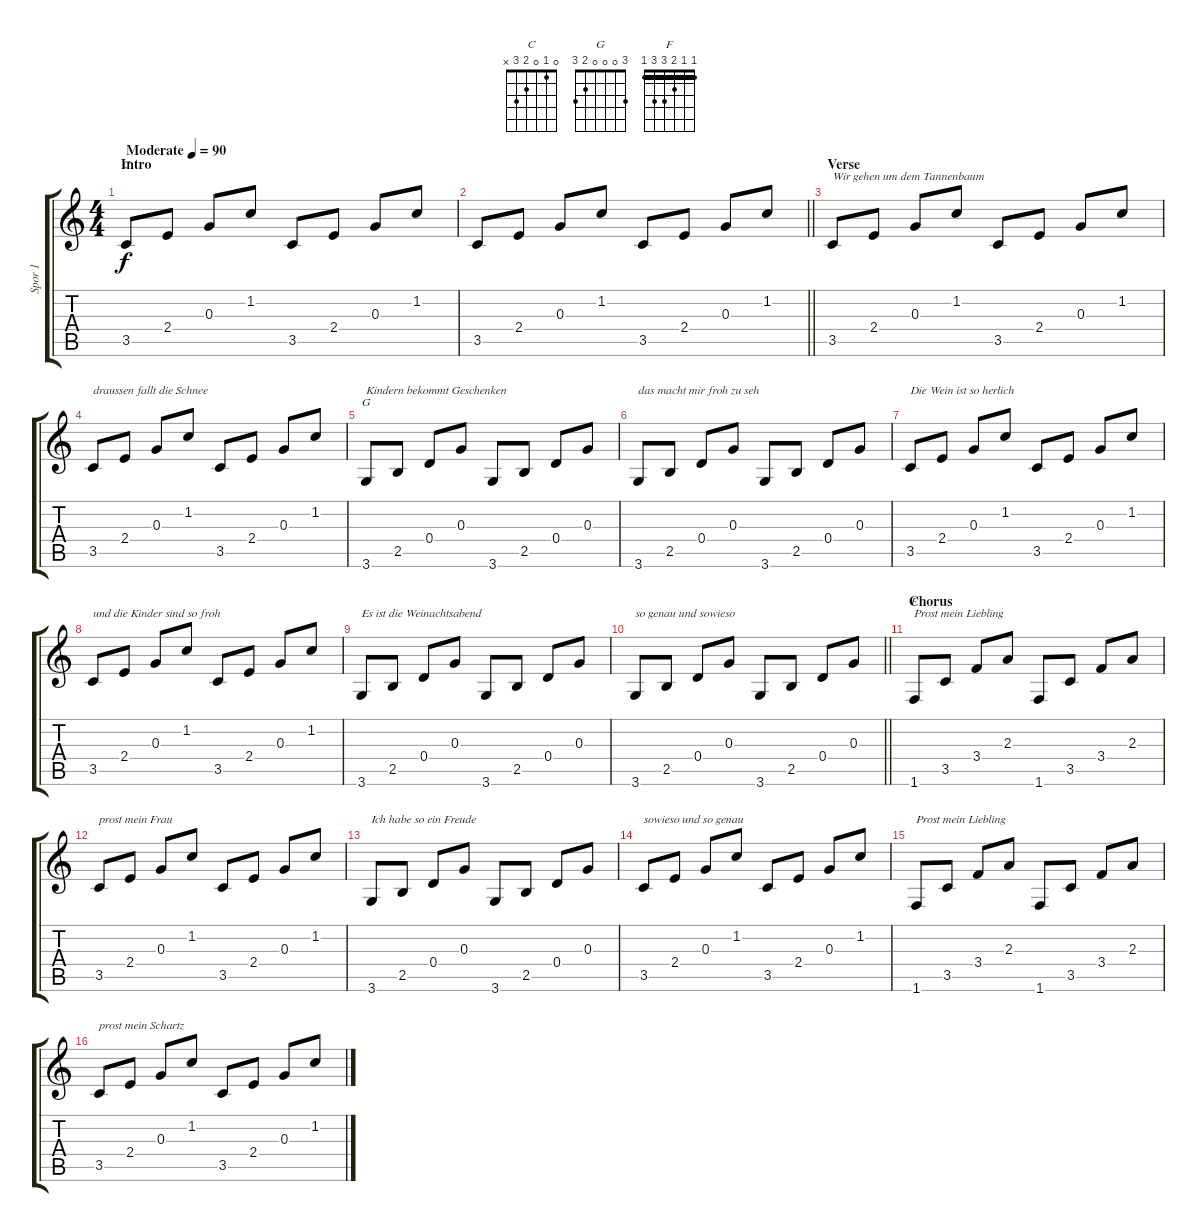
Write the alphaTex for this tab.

\track ("Spor 1" "Spor 1") {instrument acousticguitarsteel}
\staff {score tabs}
\tuning (E4 B3 G3 D3 A2 E2) {hide}
\chord ("C" 0 1 0 2 3 x)
\chord ("G" 3 0 0 0 2 3)
\chord ("F" 1 1 2 3 3 1) {barre 1}
\ts (4 4)
\section ("" "Intro")
\tempo (90 "Moderate")
\clef g2
\ks c
3.5.8{ch "C" dy f instrument acousticguitarsteel} 2.4.8 0.3.8 1.2.8 3.5.8 2.4.8 0.3.8 1.2.8 |
\barLineRight lightlight
3.5.8 2.4.8 0.3.8 1.2.8 3.5.8 2.4.8 0.3.8 1.2.8 |
\section ("" "Verse")
3.5.8{txt "Wir gehen um dem Tannenbaum"} 2.4.8 0.3.8 1.2.8 3.5.8 2.4.8 0.3.8 1.2.8 |
3.5.8{txt "draussen fallt die Schnee"} 2.4.8 0.3.8 1.2.8 3.5.8 2.4.8 0.3.8 1.2.8 |
3.6.8{ch "G" txt "Kindern bekommt Geschenken"} 2.5.8 0.4.8 0.3.8 3.6.8 2.5.8 0.4.8 0.3.8 |
3.6.8{txt "das macht mir froh zu seh"} 2.5.8 0.4.8 0.3.8 3.6.8 2.5.8 0.4.8 0.3.8 |
3.5.8{txt "Die Wein ist so herlich"} 2.4.8 0.3.8 1.2.8 3.5.8 2.4.8 0.3.8 1.2.8 |
3.5.8{txt "und die Kinder sind so froh"} 2.4.8 0.3.8 1.2.8 3.5.8 2.4.8 0.3.8 1.2.8 |
3.6.8{txt "Es ist die Weinachtsabend"} 2.5.8 0.4.8 0.3.8 3.6.8 2.5.8 0.4.8 0.3.8 |
\barLineRight lightlight
3.6.8{txt "so genau und sowieso"} 2.5.8 0.4.8 0.3.8 3.6.8 2.5.8 0.4.8 0.3.8 |
\section ("" "Chorus")
1.6.8{ch "F" txt "Prost mein Liebling"} 3.5.8 3.4.8 2.3.8 1.6.8 3.5.8 3.4.8 2.3.8 |
3.5.8{txt "prost mein Frau"} 2.4.8 0.3.8 1.2.8 3.5.8 2.4.8 0.3.8 1.2.8 |
3.6.8{txt "Ich habe so ein Freude"} 2.5.8 0.4.8 0.3.8 3.6.8 2.5.8 0.4.8 0.3.8 |
3.5.8{txt "sowieso und so genau"} 2.4.8 0.3.8 1.2.8 3.5.8 2.4.8 0.3.8 1.2.8 |
1.6.8{txt "Prost mein Liebling"} 3.5.8 3.4.8 2.3.8 1.6.8 3.5.8 3.4.8 2.3.8 |
3.5.8{txt "prost mein Schartz"} 2.4.8 0.3.8 1.2.8 3.5.8 2.4.8 0.3.8 1.2.8
